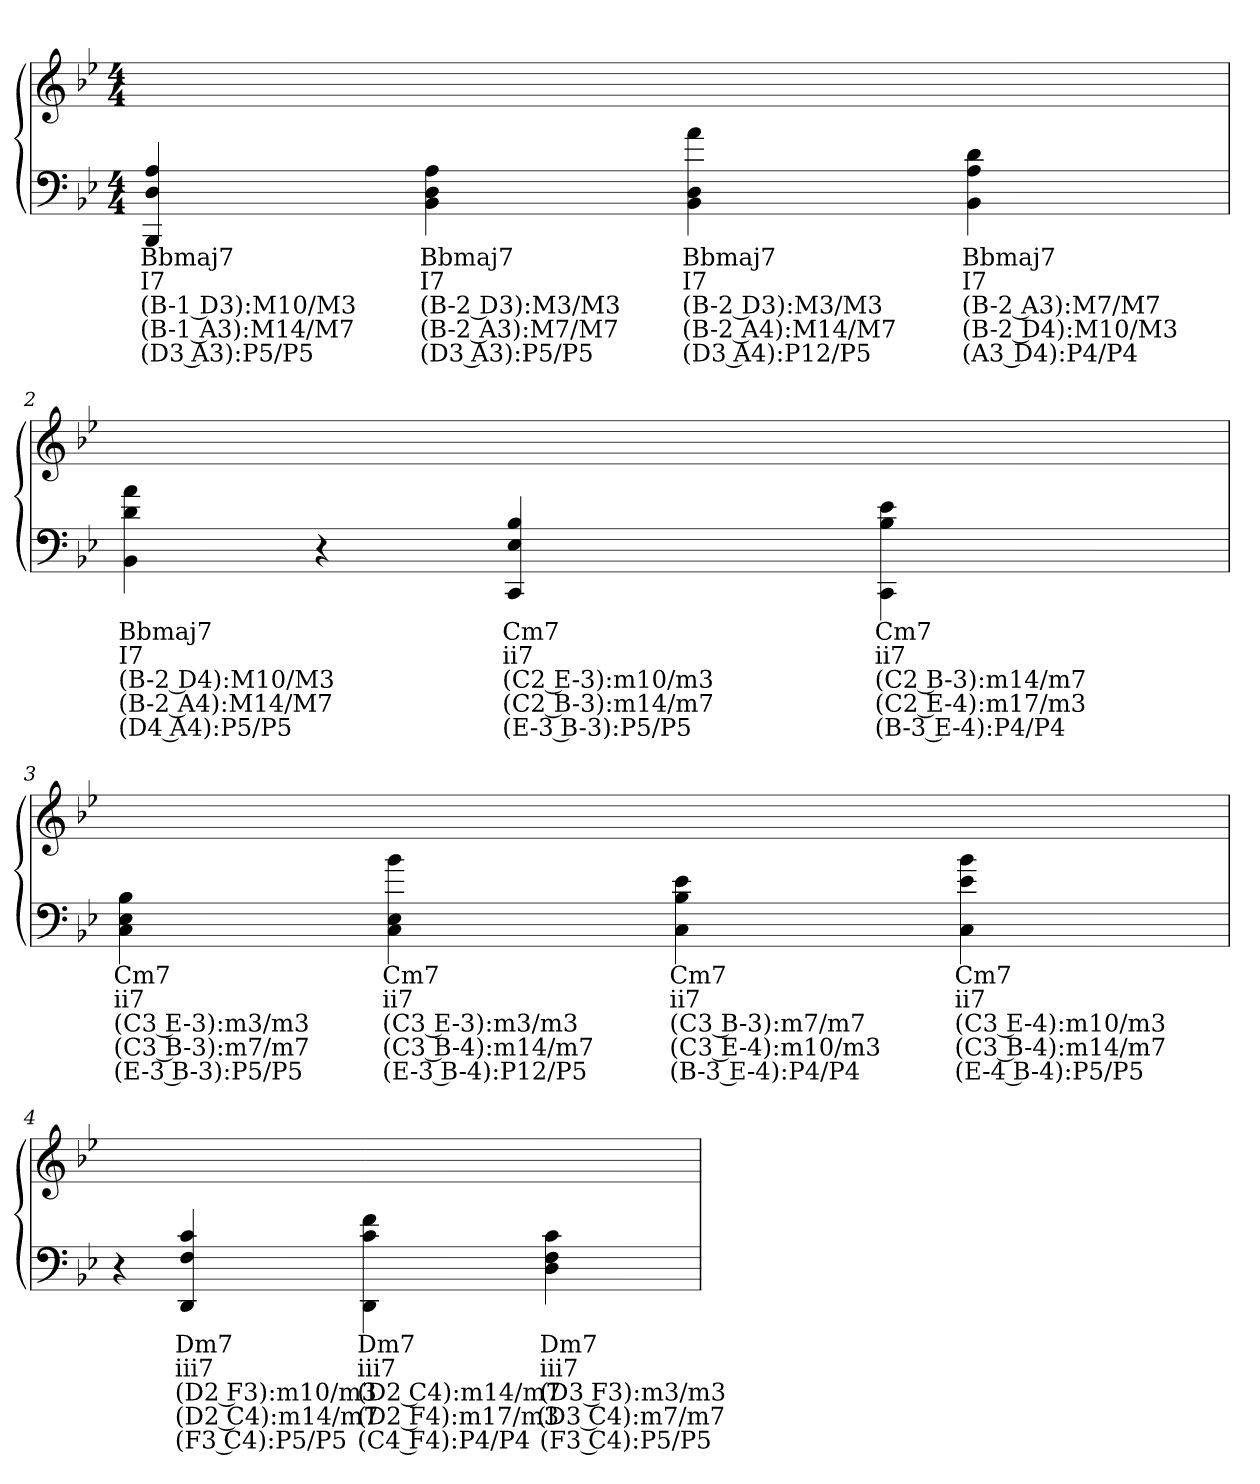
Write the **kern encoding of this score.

**kern	**text	**text	**text	**text	**text	**kern
*part2	*part2	*part2	*part2	*part2	*part2	*part1
*staff2	*staff2	*staff2	*staff2	*staff2	*staff2	*staff1
*clefF4	*	*	*	*	*	*clefG2
*k[b-e-]	*	*	*	*	*	*k[b-e-]
*B-:	*	*	*	*	*	*B-:
*M4/4	*	*	*	*	*	*M4/4
*MM60	*	*	*	*	*	*MM60
=1	=1	=1	=1	=1	=1	=1
4BBB- 4D 4A	Bbmaj7	I7	(B-1 D3):M10/M3	(B-1 A3):M14/M7	(D3 A3):P5/P5	1ryy
4BB- 4D 4A	Bbmaj7	I7	(B-2 D3):M3/M3	(B-2 A3):M7/M7	(D3 A3):P5/P5	.
4BB- 4D 4a	Bbmaj7	I7	(B-2 D3):M3/M3	(B-2 A4):M14/M7	(D3 A4):P12/P5	.
4BB- 4A 4d	Bbmaj7	I7	(B-2 A3):M7/M7	(B-2 D4):M10/M3	(A3 D4):P4/P4	.
=2	=2	=2	=2	=2	=2	=2
4BB- 4d 4a	Bbmaj7	I7	(B-2 D4):M10/M3	(B-2 A4):M14/M7	(D4 A4):P5/P5	1ryy
4r	.	.	.	.	.	.
4CC 4E- 4B-	Cm7	ii7	(C2 E-3):m10/m3	(C2 B-3):m14/m7	(E-3 B-3):P5/P5	.
4CC 4B- 4e-	Cm7	ii7	(C2 B-3):m14/m7	(C2 E-4):m17/m3	(B-3 E-4):P4/P4	.
=3	=3	=3	=3	=3	=3	=3
4C 4E- 4B-	Cm7	ii7	(C3 E-3):m3/m3	(C3 B-3):m7/m7	(E-3 B-3):P5/P5	1ryy
4C 4E- 4b-	Cm7	ii7	(C3 E-3):m3/m3	(C3 B-4):m14/m7	(E-3 B-4):P12/P5	.
4C 4B- 4e-	Cm7	ii7	(C3 B-3):m7/m7	(C3 E-4):m10/m3	(B-3 E-4):P4/P4	.
4C 4e- 4b-	Cm7	ii7	(C3 E-4):m10/m3	(C3 B-4):m14/m7	(E-4 B-4):P5/P5	.
=4	=4	=4	=4	=4	=4	=4
4r	.	.	.	.	.	1ryy
4DD 4F 4c	Dm7	iii7	(D2 F3):m10/m3	(D2 C4):m14/m7	(F3 C4):P5/P5	.
4DD 4c 4f	Dm7	iii7	(D2 C4):m14/m7	(D2 F4):m17/m3	(C4 F4):P4/P4	.
4D 4F 4c	Dm7	iii7	(D3 F3):m3/m3	(D3 C4):m7/m7	(F3 C4):P5/P5	.
=	=	=	=	=	=	=
*-	*-	*-	*-	*-	*-	*-
